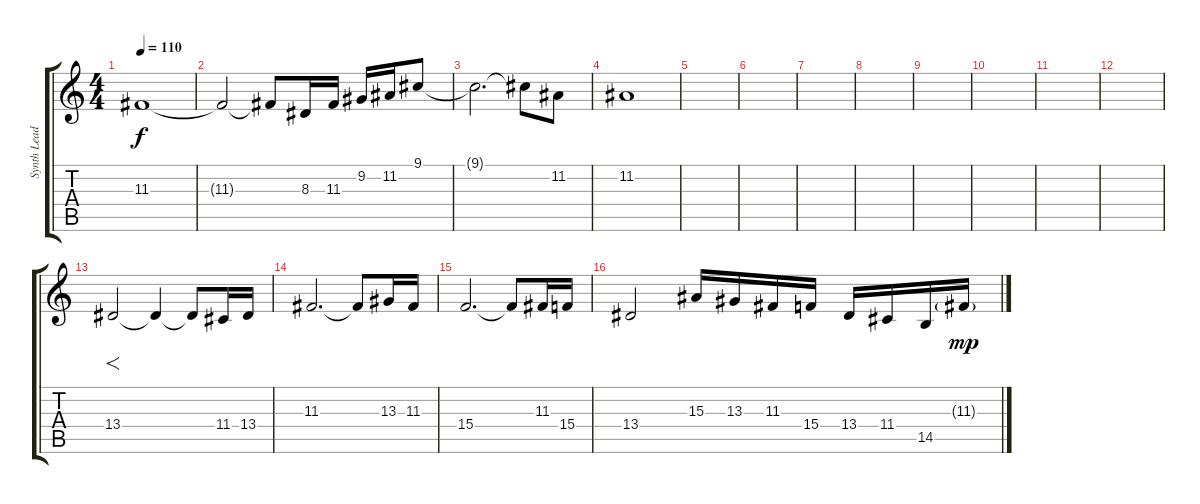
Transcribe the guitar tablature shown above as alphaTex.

\track ("Synth Lead" "Synth Lead") {instrument lead2sawtooth}
\staff {score tabs}
\tuning (E4 B3 G3 D3 A2 E2) {hide}
\ts (4 4)
\tempo 110
\clef g2
\ks c
11.3.1{dy f} |
11.3{t}.2 11.3{t}.8 8.3.16 11.3.16 9.2.16 11.2.16 9.1.8 |
9.1{t}.2{d} 9.1{t}.8 11.2.8 |
11.2.1 |
|
|
|
|
|
|
|
|
13.4.2{f} 13.4{t}.4 13.4{t}.8 11.4.16 13.4.16 |
11.3.2{d} 11.3{t}.8 13.3.16 11.3.16 |
15.4.2{d} 15.4{t}.8 11.3.16 15.4.16 |
13.4.2 15.3.16 13.3.16 11.3.16 15.4.16 13.4.16 11.4.16 14.5.16 11.3{g}.16{dy mp}
